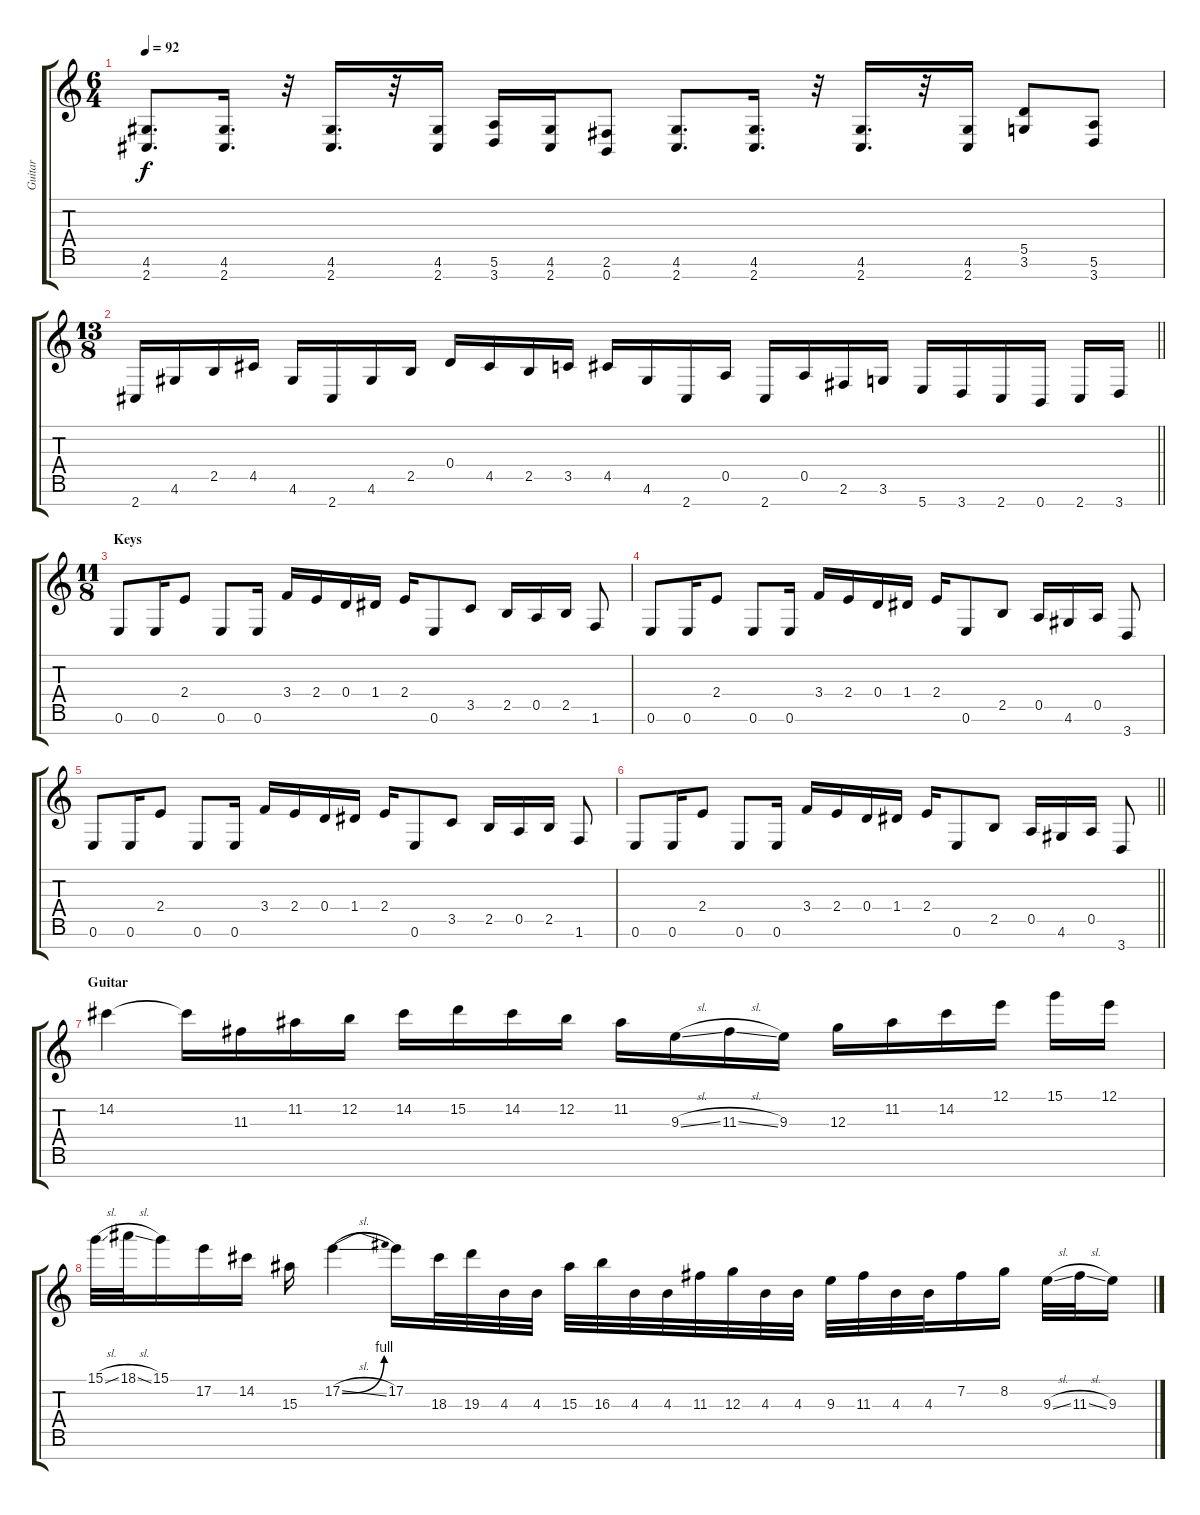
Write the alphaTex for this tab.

\track ("Guitar" "Guitar") {instrument distortionguitar}
\staff {score tabs}
\tuning (E4 B3 G3 D3 A2 E2 B1) {hide}
\ts (6 4)
\tempo 92
\clef g2
\ks c
(4.6 2.7).8{d dy f} (4.6 2.7).16{d} r.32 (4.6 2.7).16{d} r.32 (4.6 2.7).16 (5.6 3.7).16 (4.6 2.7).16 (2.6 0.7).8 (4.6 2.7).8{d} (4.6 2.7).16{d} r.32 (4.6 2.7).16{d} r.32 (4.6 2.7).16 (5.5 3.6).8 (5.6 3.7).8 |
\ts (13 8)
\barLineRight lightlight
2.7.16 4.6.16 2.5.16 4.5.16 4.6.16 2.7.16 4.6.16 2.5.16 0.4.16 4.5.16 2.5.16 3.5.16 4.5.16 4.6.16 2.7.16 0.5.16 2.7.16 0.5.16 2.6.16 3.6.16 5.7.16 3.7.16 2.7.16 0.7.16 2.7.16 3.7.16 |
\ts (11 8)
\section ("" "Keys ")
0.6.8 0.6.16 2.4.8 0.6.8 0.6.16 3.4.16 2.4.16 0.4.16 1.4.16 2.4.16 0.6.8 3.5.8 2.5.16 0.5.16 2.5.16 1.6.8 |
0.6.8 0.6.16 2.4.8 0.6.8 0.6.16 3.4.16 2.4.16 0.4.16 1.4.16 2.4.16 0.6.8 2.5.8 0.5.16 4.6.16 0.5.16 3.7.8 |
0.6.8 0.6.16 2.4.8 0.6.8 0.6.16 3.4.16 2.4.16 0.4.16 1.4.16 2.4.16 0.6.8 3.5.8 2.5.16 0.5.16 2.5.16 1.6.8 |
\barLineRight lightlight
0.6.8 0.6.16 2.4.8 0.6.8 0.6.16 3.4.16 2.4.16 0.4.16 1.4.16 2.4.16 0.6.8 2.5.8 0.5.16 4.6.16 0.5.16 3.7.8 |
\section ("" "Guitar")
14.2.4{instrument overdrivenguitar} 14.2{t}.16 11.3.16 11.2.16 12.2.16 14.2.16 15.2.16 14.2.16 12.2.16 11.2.16 9.3{sl}.16 11.3{sl}.16 9.3.16 12.3.16 11.2.16 14.2.16 12.1.16 15.1.16 12.1.16 |
15.1{sl}.32 18.1{sl}.32 15.1.16 17.2.16 14.2.16 15.3.16 17.2{be (bend 0 0 60 4) sl}.4 17.2.16 18.3.32 19.3.32 4.3.32 4.3.32 15.3.32 16.3.32 4.3.32 4.3.32 11.3.32 12.3.32 4.3.32 4.3.32 9.3.32 11.3.32 4.3.32 4.3.32 7.2.16 8.2.16 9.3{sl}.32 11.3{sl}.32 9.3.16
